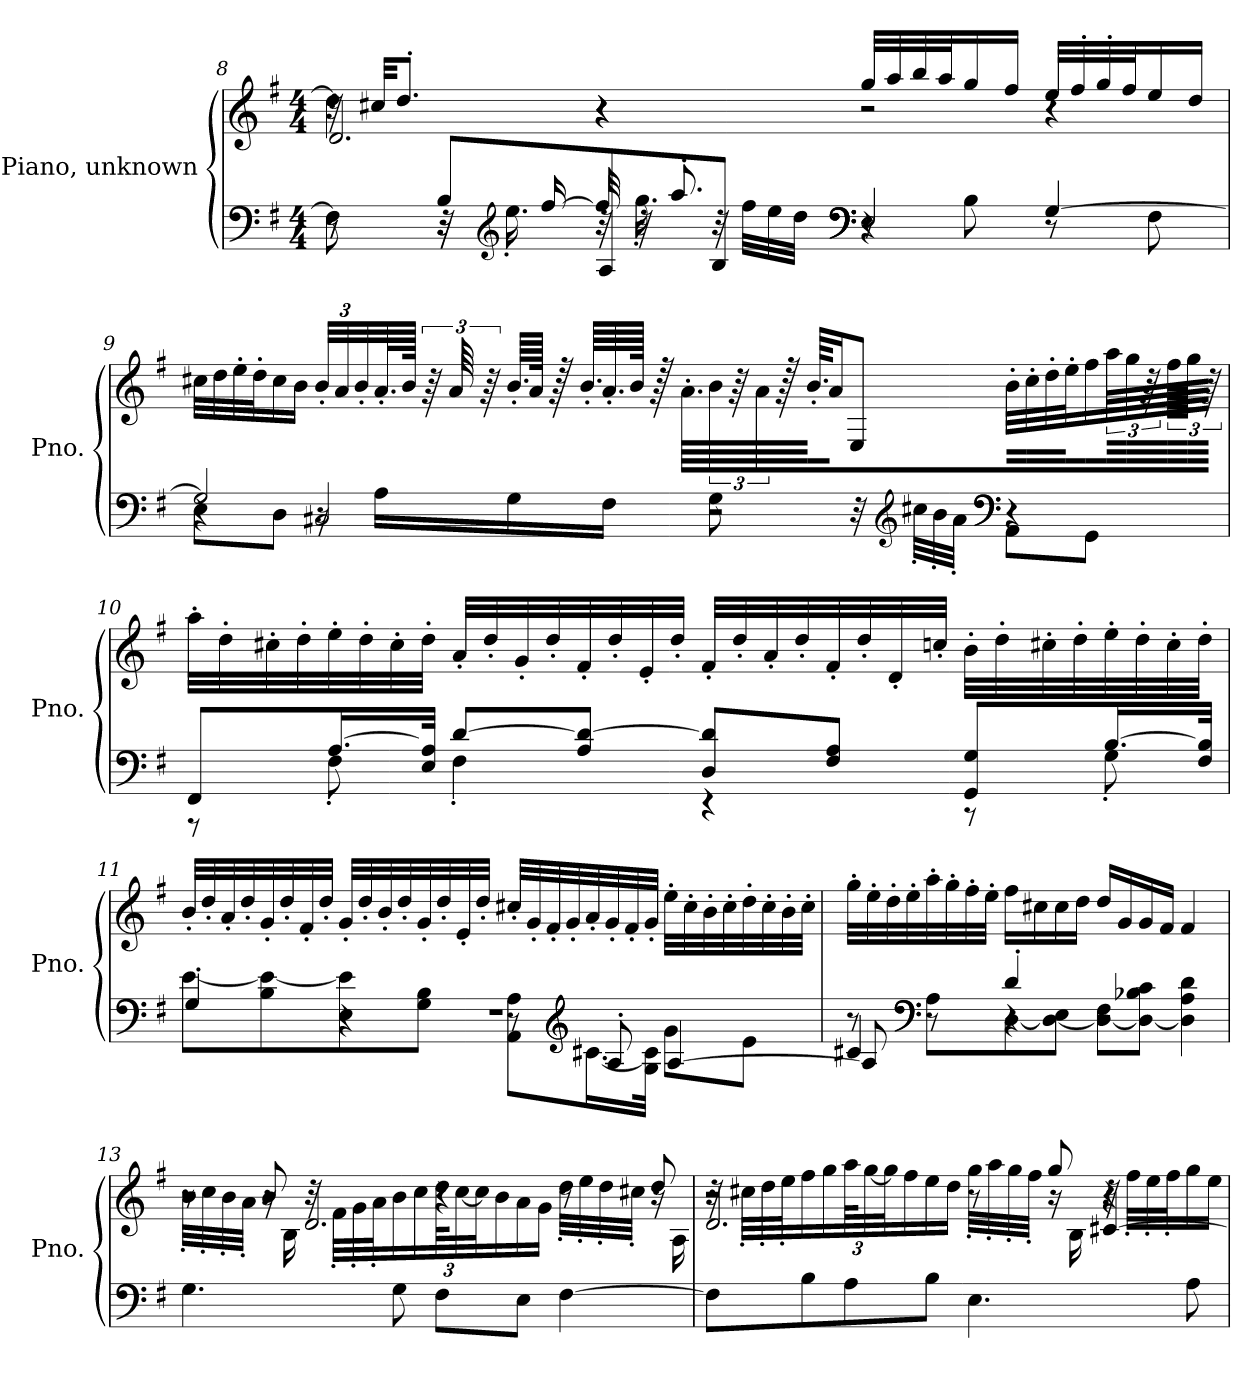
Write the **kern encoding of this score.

**kern	**kern
*part1	*part1
*staff2	*staff1
*I"Piano, unknown	*
*I'Pno.	*
!!LO:LB:g=z
*clefF4	*clefG2
*k[f#]	*k[f#]
*M4/4	*M4/4
=8	=8
*^	*^
*	*^	*	*^
8r	8F#\]	8r	32r	4dd\]	2.d/
.	.	.	32cc#X/KKL	.	.
.	.	.	8.dd'/J	.	.
16r	32r	8B/L	.	.	.
*clefG2	*	*	*	*	*
.	16.ee'\	.	.	.	.
[16ff#/	.	.	.	.	.
32ff#/]	32r	8A/	4r	4r	.
32r	16.gg'\	.	.	.	.
8.aa'/	.	.	.	.	.
.	32r	8B/J	.	.	.
.	32ff#\LLL	.	.	.	.
.	32ee\	.	.	.	.
.	32dd\JJJ	.	.	.	.
*clefF4	*	*	*	*	*
4r	8r	2E/	32gg/LLL	2r	.
.	.	.	32aa/	.	.
.	.	.	32bb/	.	.
.	.	.	32aa/J	.	.
.	8B\	.	16gg/	.	.
.	.	.	16ff#/JJ	.	.
[4G/	8r	.	32ee/LLL	.	4r
.	.	.	32ff#'/	.	.
.	.	.	32gg'/	.	.
.	.	.	32ff#/J	.	.
.	8F#\	.	16ee/	.	.
.	.	.	16dd/JJ	.	.
*	*	*	*v	*v	*v
!!LO:LB:g=z
=9	=9	=9	=9
2G/]	8E\L	4r	32cc#X\LLL
.	.	.	32dd\
.	.	.	32ee'\
.	.	.	32dd'\J
.	8D\J	.	16cc#\
.	.	.	16b\JJ
*	*	*	*Xbrackettup
.	16r	2C#X/	48b'/LLL
.	.	.	48a/
.	.	.	48b'/
.	16A\LL	.	64.a'/L
.	.	.	128b/JJJJk
*	*	*	*brackettup
.	.	.	96r
.	.	.	96a/
.	.	.	96r
.	16G\	.	64.b'/LLLL
.	.	.	128a/JJJJk
.	.	.	128r
.	.	.	64.b'/LLLL
.	16F#\JJ	.	64.a'/
.	.	.	128b/JJJJk
.	.	.	128r
.	.	.	64.a'/LLLL
2r	8G\	.	96b/JJJJ
.	.	.	96r
.	.	.	96a/
.	.	.	128r
.	.	.	64.b'/KKLL
.	.	.	16a/J
.	32r	.	8E/J
*clefG2	*	*	*
.	32cc#X'\LLL	.	.
.	32b'\	.	.
.	32a'\JJJ	.	.
*clefF4	*	*	*
.	8AA\L	4r	32b'\LLL
.	.	.	32cc#'\
.	.	.	32dd'\
.	.	.	32ee'\J
.	8GG\J	.	16ff#\
.	.	.	96aa\LL
.	.	.	96gg\JJJJ
.	.	.	96r
.	.	.	96ff#\LLLL
.	.	.	96gg\JJJJ
.	.	.	96r
*	*v	*v	*
!!LO:LB:g=z
=10	=10	=10
8FF#/L	8r	32aa'\LLL
.	.	32dd'\
.	.	32cc#X'\
.	.	32dd'\
[16.A/L	8F#'\	32ee'\
.	.	32dd'\
.	.	32cc#'\
32E/ 32A/]JJk	.	32dd'\JJJ
[8d/L	4F#'\	32a'/LLL
.	.	32dd'/
.	.	32g'/
.	.	32dd'/
8A/ 8d/_J	.	32f#'/
.	.	32dd'/
.	.	32e'/
.	.	32dd'/JJJ
8D/ 8d/]L	4r	32f#'/LLL
.	.	32dd'/
.	.	32a'/
.	.	32dd'/
8F#/ 8A/J	.	32f#'/
.	.	32dd'/
.	.	32d'/
.	.	32ccn'/JJJ
8GG/ 8G/L	8r	32b'\LLL
.	.	32dd'\
.	.	32cc#X'\
.	.	32dd'\
[16.B/L	8G'\	32ee'\
.	.	32dd'\
.	.	32cc#'\
32F#/ 32B/]JJk	.	32dd'\JJJ
!!LO:LB:g=z
=11	=11	=11
*	*^	*
1r	[8e\L	4G'/	32b'/LLL
.	.	.	32dd'/
.	.	.	32a'/
.	.	.	32dd'/
.	8B\ 8e\_	.	32g'/
.	.	.	32dd'/
.	.	.	32f#'/
.	.	.	32dd'/JJJ
.	8E\ 8e\]	4r	32g'/LLL
.	.	.	32dd'/
.	.	.	32b'/
.	.	.	32dd'/
.	8G\ 8B\J	.	32g'/
.	.	.	32dd'/
.	.	.	32e'/
.	.	.	32dd'/JJJ
.	8AA\ 8A\L	8r	32cc#X'/LLL
.	.	.	32g'/
.	.	.	32f#'/
.	.	.	32g'/
*clefG2	*	*	*
.	[16.c#X\L	8A'/	32a'/
.	.	.	32g'/
.	.	.	32f#'/
.	32G\ 32c#\]JJk	.	32g'/JJJ
.	8g\L	[4A/	32ee'\LLL
.	.	.	32cc#'\
.	.	.	32b'\
.	.	.	32cc#'\
.	8e\J	.	32dd'\
.	.	.	32cc#'\
.	.	.	32b'\
.	.	.	32cc#'\JJJ
!!LO:LB:g=z
=12	=12	=12	=12
4c#X/	8r	8A/]	32gg'\LLL
.	.	.	32ee'\
.	.	.	32dd'\
.	.	.	32ee'\
*clefF4	*	*	*
.	8A\L	8r	32aa'\
.	.	.	32gg'\
.	.	.	32ff#'\
.	.	.	32ee'\JJJ
4d'/	[8D\	4r	16ff#\LL
.	.	.	16cc#X\
.	8D\_ 8E\J	.	16cc#\
.	.	.	16dd\JJ
2r	8D\_ 8F#\L	2r	16dd/LL
.	.	.	16g/
.	8D\_ 8B-X\ 8c#\J	.	16g/
.	.	.	16f#/JJ
.	4D\] 4A\ 4d\	.	4f#/
*v	*v	*v	*
=13	=13
*	*^
*	*	*^
4.G\	2r	32b'\LLL	8r
.	.	32cc'\	.
.	.	32b'\	.
.	.	32a'\JJJ	.
.	.	16r	8b/
.	.	16B\	.
.	.	32r	2.d/
.	.	32f#'\LLL	.
.	.	32g'\	.
.	.	32a'\J	.
8G\	.	16b\	.
.	.	16cc\	.
*	*	*Xbrackettup	*
8F#\L	4r	96dd\KL	.
.	.	[48cc\	.
.	.	32cc\J]	.
.	.	16b\	.
8E\J	.	16a\	.
.	.	16g\JJ	.
[4F#\	8r	32dd'\LLL	.
.	.	32ee'\	.
.	.	32dd'\	.
.	.	32cc#X'\JJJ	.
.	8dd/	16r	.
.	.	16A\	.
!!LO:PB:g=z	!!	!!
=14	=14	=14	=14
8F#\L]	2r	32r	2.d/
.	.	32cc#X'\LLL	.
.	.	32dd'\	.
.	.	32ee'\J	.
8B\	.	16ff#\	.
.	.	16gg\	.
8A\	.	96aa\KL	.
.	.	[48gg\	.
.	.	32gg\J]	.
.	.	16ff#\	.
8B\J	.	16ee\	.
.	.	16dd\JJ	.
4.E\	8r	32gg'\LLL	.
.	.	32aa'\	.
.	.	32gg'\	.
.	.	32ff#'\JJJ	.
.	8gg/	16r	.
.	.	16B\	.
.	4r	32r	[4c#X/
.	.	32ff#'\LLL	.
.	.	32ee'\	.
.	.	32ff#'\J	.
8A\	.	16gg\	.
.	.	16ee\JJ	.
*	*v	*v	*v
=	=
*-	*-
